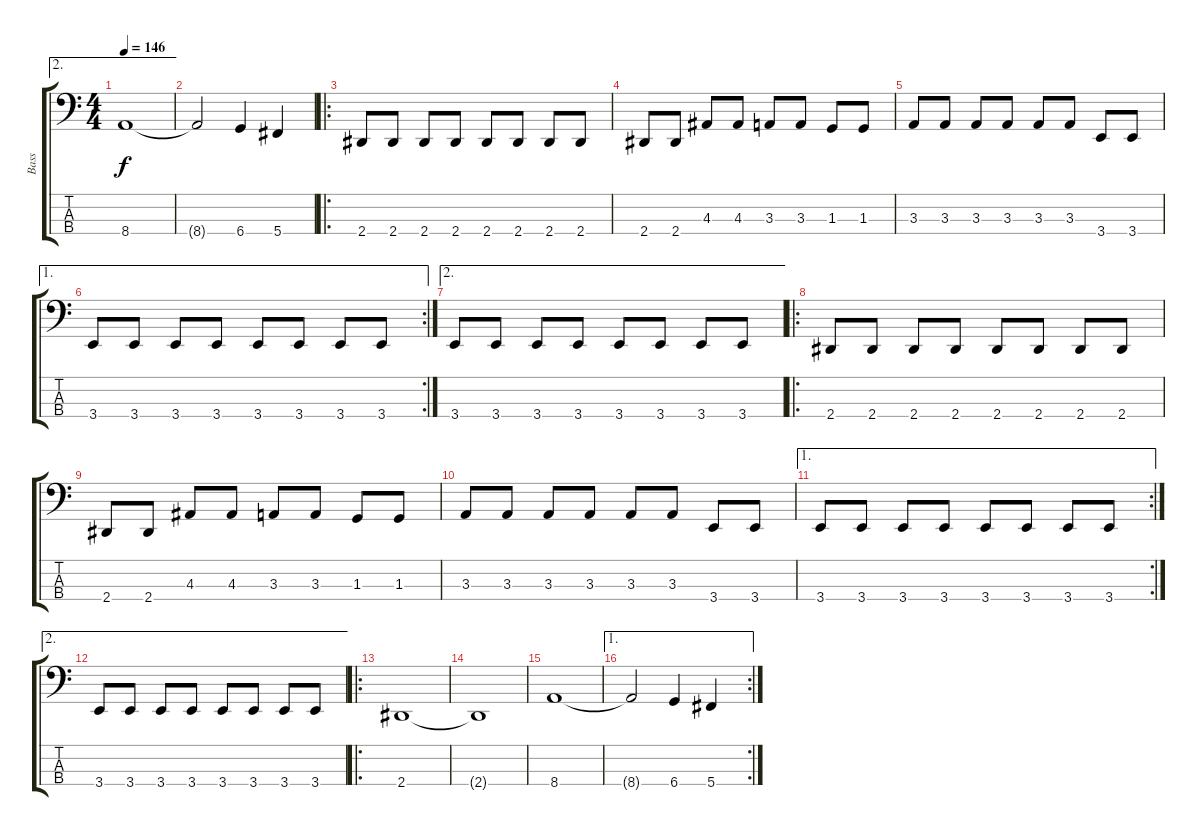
\track ("Bass" "Bass") {instrument electricbassfinger}
\staff {score tabs}
\tuning (E2 B1 Gb1 Db1) {hide}
\ae 2
\ts (4 4)
\tempo 146
\clef f4
\ks c
8.4.1{dy f} |
8.4{t}.2 6.4.4 5.4.4 |
\ro
2.4.8 2.4.8 2.4.8 2.4.8 2.4.8 2.4.8 2.4.8 2.4.8 |
2.4.8 2.4.8 4.3.8 4.3.8 3.3.8 3.3.8 1.3.8 1.3.8 |
3.3.8 3.3.8 3.3.8 3.3.8 3.3.8 3.3.8 3.4.8 3.4.8 |
\ae 1
\rc 2
3.4.8 3.4.8 3.4.8 3.4.8 3.4.8 3.4.8 3.4.8 3.4.8 |
\ae 2
3.4.8 3.4.8 3.4.8 3.4.8 3.4.8 3.4.8 3.4.8 3.4.8 |
\ro
2.4.8 2.4.8 2.4.8 2.4.8 2.4.8 2.4.8 2.4.8 2.4.8 |
2.4.8 2.4.8 4.3.8 4.3.8 3.3.8 3.3.8 1.3.8 1.3.8 |
3.3.8 3.3.8 3.3.8 3.3.8 3.3.8 3.3.8 3.4.8 3.4.8 |
\ae 1
\rc 2
3.4.8 3.4.8 3.4.8 3.4.8 3.4.8 3.4.8 3.4.8 3.4.8 |
\ae 2
3.4.8 3.4.8 3.4.8 3.4.8 3.4.8 3.4.8 3.4.8 3.4.8 |
\ro
2.4.1 |
2.4{t}.1 |
8.4.1 |
\ae 1
\rc 2
8.4{t}.2 6.4.4 5.4.4
